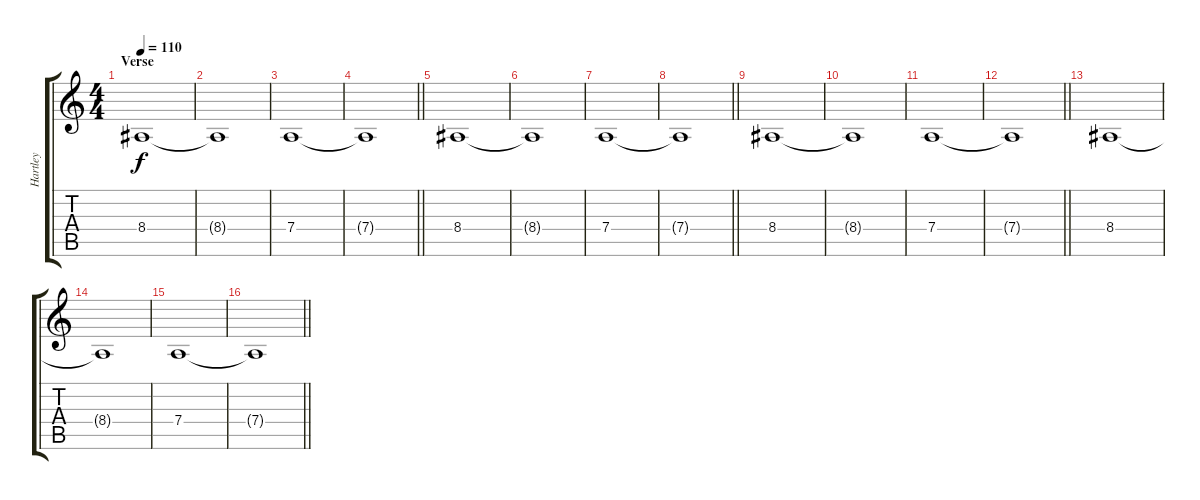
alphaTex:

\track ("Hartley" "Hartley") {instrument lead2sawtooth}
\staff {score tabs}
\tuning (E4 B3 G3 D3 A2 E2) {hide}
\ts (4 4)
\section ("" "Verse")
\tempo 110
\clef g2
\ks c
8.4.1{dy f} |
8.4{t}.1 |
7.4.1 |
\barLineRight lightlight
7.4{t}.1 |
8.4.1 |
8.4{t}.1 |
7.4.1 |
\barLineRight lightlight
7.4{t}.1 |
8.4.1 |
8.4{t}.1 |
7.4.1 |
\barLineRight lightlight
7.4{t}.1 |
8.4.1 |
8.4{t}.1 |
7.4.1 |
\barLineRight lightlight
7.4{t}.1
